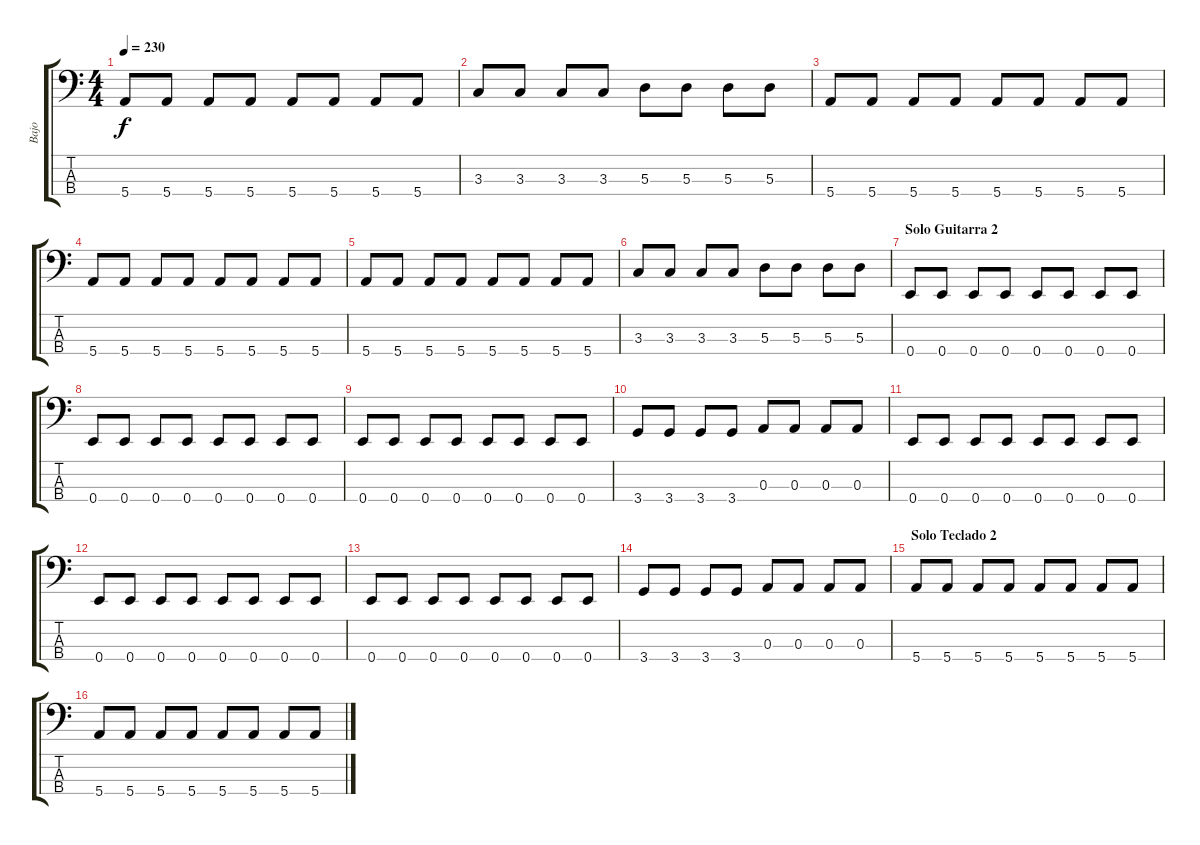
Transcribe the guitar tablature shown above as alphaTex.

\track ("Bajo" "Bajo") {instrument electricbassfinger}
\staff {score tabs}
\tuning (G2 D2 A1 E1) {hide}
\ts (4 4)
\tempo 230
\clef f4
\ks c
5.4.8{dy f} 5.4.8 5.4.8 5.4.8 5.4.8 5.4.8 5.4.8 5.4.8 |
3.3.8 3.3.8 3.3.8 3.3.8 5.3.8 5.3.8 5.3.8 5.3.8 |
5.4.8 5.4.8 5.4.8 5.4.8 5.4.8 5.4.8 5.4.8 5.4.8 |
5.4.8 5.4.8 5.4.8 5.4.8 5.4.8 5.4.8 5.4.8 5.4.8 |
5.4.8 5.4.8 5.4.8 5.4.8 5.4.8 5.4.8 5.4.8 5.4.8 |
3.3.8 3.3.8 3.3.8 3.3.8 5.3.8 5.3.8 5.3.8 5.3.8 |
\section ("" "Solo Guitarra 2")
0.4.8 0.4.8 0.4.8 0.4.8 0.4.8 0.4.8 0.4.8 0.4.8 |
0.4.8 0.4.8 0.4.8 0.4.8 0.4.8 0.4.8 0.4.8 0.4.8 |
0.4.8 0.4.8 0.4.8 0.4.8 0.4.8 0.4.8 0.4.8 0.4.8 |
3.4.8 3.4.8 3.4.8 3.4.8 0.3.8 0.3.8 0.3.8 0.3.8 |
0.4.8 0.4.8 0.4.8 0.4.8 0.4.8 0.4.8 0.4.8 0.4.8 |
0.4.8 0.4.8 0.4.8 0.4.8 0.4.8 0.4.8 0.4.8 0.4.8 |
0.4.8 0.4.8 0.4.8 0.4.8 0.4.8 0.4.8 0.4.8 0.4.8 |
3.4.8 3.4.8 3.4.8 3.4.8 0.3.8 0.3.8 0.3.8 0.3.8 |
\section ("" "Solo Teclado 2")
5.4.8 5.4.8 5.4.8 5.4.8 5.4.8 5.4.8 5.4.8 5.4.8 |
5.4.8 5.4.8 5.4.8 5.4.8 5.4.8 5.4.8 5.4.8 5.4.8
